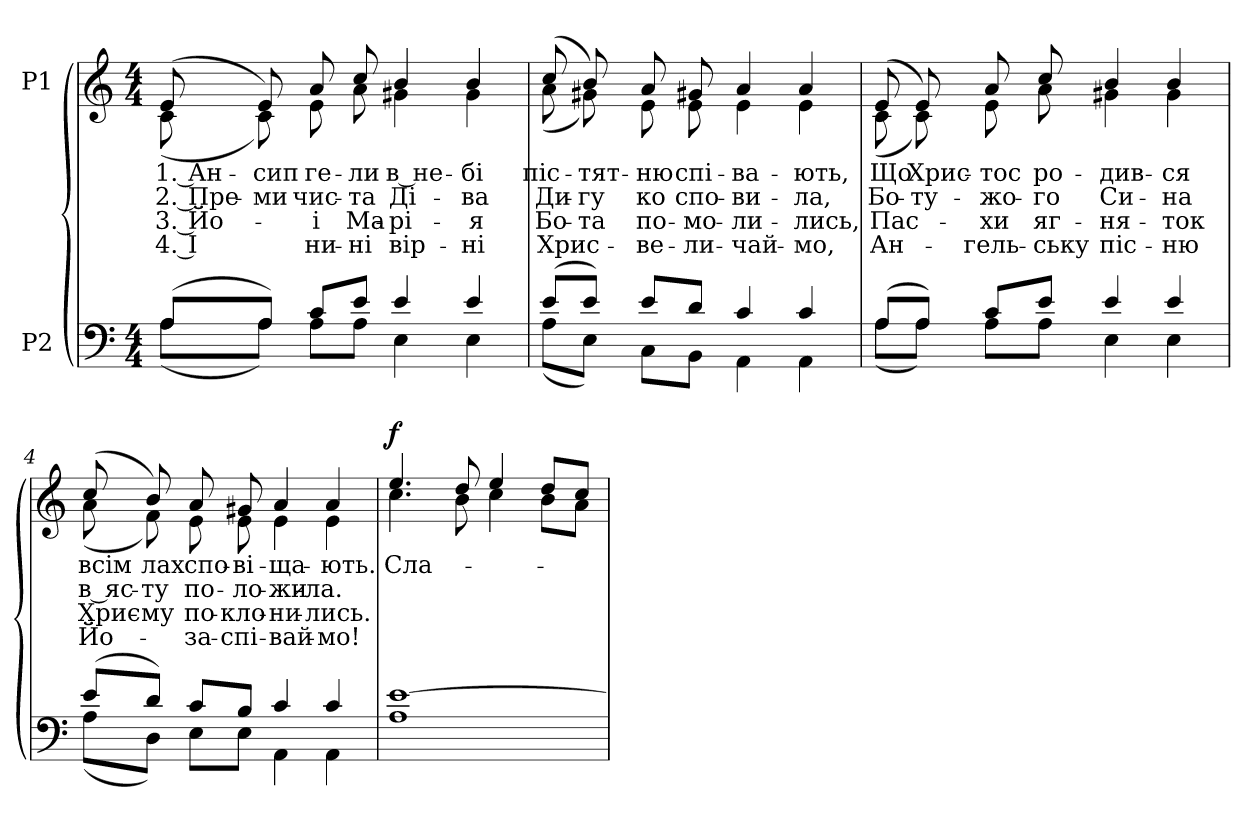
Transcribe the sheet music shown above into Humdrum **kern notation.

**kern	**kern	**text	**text	**text	**text	**dynam
*part2	*part1	*part1	*part1	*part1	*part1	*part1
*staff2	*staff1	*staff1	*staff1	*staff1	*staff1	*staff1
*I"P2	*I"P1	*	*	*	*	*
!!LO:PB:g=z
*clefF4	*clefG2	*	*	*	*	*
*k[]	*k[]	*	*	*	*	*
*C:	*C:	*	*	*	*	*
*M4/4	*M4/4	*	*	*	*	*
=1	=1	=1	=1	=1	=1	=1
*^	*	*	*	*	*	*
!	!	!	!LO:LY:b:color=#000000	!LO:LY:b:color=#000000	!LO:LY:b:color=#000000	!LO:LY:b:color=#000000	!
*	*	*^	*	*	*	*	*
(8Ai/L	(8Ai\L	(8ei/	(8ci\	1. Ан-	2. Пре-	3. Йо-	4. І	.
!	!	!	!	!LO:LY:b:color=#000000	!LO:LY:b:color=#000000	!	!	!
8Ai/J)	8Ai\J)	8ei/)	8ci\)	-сип	ми	.	.	.
!	!	!	!	!LO:LY:b:color=#000000	!LO:LY:b:color=#000000	!LO:LY:b:color=#000000	!LO:LY:b:color=#000000	!
8ci/L	8Ai\L	8ai/	8ei\	-ге-	-чис-	і	ни-	.
!	!	!	!	!LO:LY:b:color=#000000	!LO:LY:b:color=#000000	!LO:LY:b:color=#000000	!LO:LY:b:color=#000000	!
8ei/J	8Ai\J	8cci/	8ai\	-ли	-та	Ма-	-ні	.
!	!	!	!	!LO:LY:b:color=#000000	!LO:LY:b:color=#000000	!LO:LY:b:color=#000000	!LO:LY:b:color=#000000	!
4ei/	4Ei\	4bi/	4g#Xi\	в не-	Ді-	-рі-	вір-	.
!	!	!	!	!LO:LY:b:color=#000000	!LO:LY:b:color=#000000	!LO:LY:b:color=#000000	!LO:LY:b:color=#000000	!
4ei/	4Ei\	4bi/	4g#i\	-бі	-ва	-я	-ні	.
=2	=2	=2	=2	=2	=2	=2	=2	=2
!	!	!	!	!LO:LY:b:color=#000000	!LO:LY:b:color=#000000	!LO:LY:b:color=#000000	!LO:LY:b:color=#000000	!
(8ei/L	(8Ai\L	(8cci/	(8ai\	піс-	Ди-	Бо-	Хрис-	.
!	!	!	!	!LO:LY:b:color=#000000	!LO:LY:b:color=#000000	!LO:LY:b:color=#000000	!	!
8ei/J)	8Ei\J)	8bi/)	8g#Xi\)	-тят-	-гу	-та	.	.
!	!	!	!	!LO:LY:b:color=#000000	!LO:LY:b:color=#000000	!LO:LY:b:color=#000000	!LO:LY:b:color=#000000	!
8ei/L	8Ci\L	8ai/	8ei\	-ню	-ко	по-	ве-	.
!	!	!	!	!LO:LY:b:color=#000000	!LO:LY:b:color=#000000	!LO:LY:b:color=#000000	!LO:LY:b:color=#000000	!
8di/J	8BBi\J	8g#Xi/	8ei\	спі-	спо-	-мо-	-ли-	.
!	!	!	!	!LO:LY:b:color=#000000	!LO:LY:b:color=#000000	!LO:LY:b:color=#000000	!LO:LY:b:color=#000000	!
4ci/	4AAi\	4ai/	4ei\	-ва-	-ви-	-ли-	-чай-	.
!	!	!	!	!LO:LY:b:color=#000000	!LO:LY:b:color=#000000	!LO:LY:b:color=#000000	!LO:LY:b:color=#000000	!
4ci/	4AAi\	4ai/	4ei\	-ють,	-ла,	-лись,	-мо,	.
!!LO:LB:g=z	!!
=3	=3	=3	=3	=3	=3	=3	=3	=3
!	!	!	!	!LO:LY:b:color=#000000	!LO:LY:b:color=#000000	!LO:LY:b:color=#000000	!LO:LY:b:color=#000000	!
(8Ai/L	(8Ai\L	(8ei/	(8ci\	Що	Бо-	Пас-	Ан-	.
!	!	!	!	!LO:LY:b:color=#000000	!LO:LY:b:color=#000000	!	!	!
8Ai/J)	8Ai\J)	8ei/)	8ci\)	Хрис-	-ту-	.	.	.
!	!	!	!	!LO:LY:b:color=#000000	!LO:LY:b:color=#000000	!LO:LY:b:color=#000000	!LO:LY:b:color=#000000	!
8ci/L	8Ai\L	8ai/	8ei\	-тос	-жо-	-хи	-гель-	.
!	!	!	!	!LO:LY:b:color=#000000	!LO:LY:b:color=#000000	!LO:LY:b:color=#000000	!LO:LY:b:color=#000000	!
8ei/J	8Ai\J	8cci/	8ai\	ро-	-го	яг-	-ську	.
!	!	!	!	!LO:LY:b:color=#000000	!LO:LY:b:color=#000000	!LO:LY:b:color=#000000	!LO:LY:b:color=#000000	!
4ei/	4Ei\	4bi/	4g#Xi\	-див-	Си-	-ня-	піс-	.
!	!	!	!	!LO:LY:b:color=#000000	!LO:LY:b:color=#000000	!LO:LY:b:color=#000000	!LO:LY:b:color=#000000	!
4ei/	4Ei\	4bi/	4g#i\	-ся	-на	-ток	-ню	.
=4	=4	=4	=4	=4	=4	=4	=4	=4
!	!	!	!	!LO:LY:b:color=#000000	!LO:LY:b:color=#000000	!LO:LY:b:color=#000000	!LO:LY:b:color=#000000	!
(8ei/L	(8Ai\L	(8cci/	(8ai\	всім	в яс-	Хрис-	Йо-	.
!	!	!	!	!LO:LY:b:color=#000000	!LO:LY:b:color=#000000	!LO:LY:b:color=#000000	!	!
8di/J)	8Di\J)	8bi/)	8fi\)	-лах	-ту	-му	.	.
!	!	!	!	!LO:LY:b:color=#000000	!LO:LY:b:color=#000000	!LO:LY:b:color=#000000	!LO:LY:b:color=#000000	!
8ci/L	8Ei\L	8ai/	8ei\	спо-	по-	по-	за-	.
!	!	!	!	!LO:LY:b:color=#000000	!LO:LY:b:color=#000000	!LO:LY:b:color=#000000	!LO:LY:b:color=#000000	!
8Bi/J	8Ei\J	8g#Xi/	8ei\	-ві-	-ло-	-кло-	-спі-	.
!	!	!	!	!LO:LY:b:color=#000000	!LO:LY:b:color=#000000	!LO:LY:b:color=#000000	!LO:LY:b:color=#000000	!
4ci/	4AAi\	4ai/	4ei\	-ща-	-жи-	-ни-	-вай-	.
!	!	!	!	!LO:LY:b:color=#000000	!LO:LY:b:color=#000000	!LO:LY:b:color=#000000	!LO:LY:b:color=#000000	!
4ci/	4AAi\	4ai/	4ei\	-ють.	-ла.	-лись.	-мо!	.
!!LO:LB:g=z	!!
=5	=5	=5	=5	=5	=5	=5	=5	=5
!	!	!	!	!LO:LY:b:color=#000000	!	!	!	!
[>1ei	1Ai	4.eei/	4.cci\	Сла-	.	.	.	f
.	.	8ddi/	8bi\	.	.	.	.	.
.	.	4eei/	4cci\	.	.	.	.	.
.	.	8ddi/L	8bi\L	.	.	.	.	.
.	.	8cci/J	8ai\J	.	.	.	.	.
*v	*v	*	*	*	*	*	*	*
*	*v	*v	*	*	*	*	*
=	=	=	=	=	=	=
*-	*-	*-	*-	*-	*-	*-
